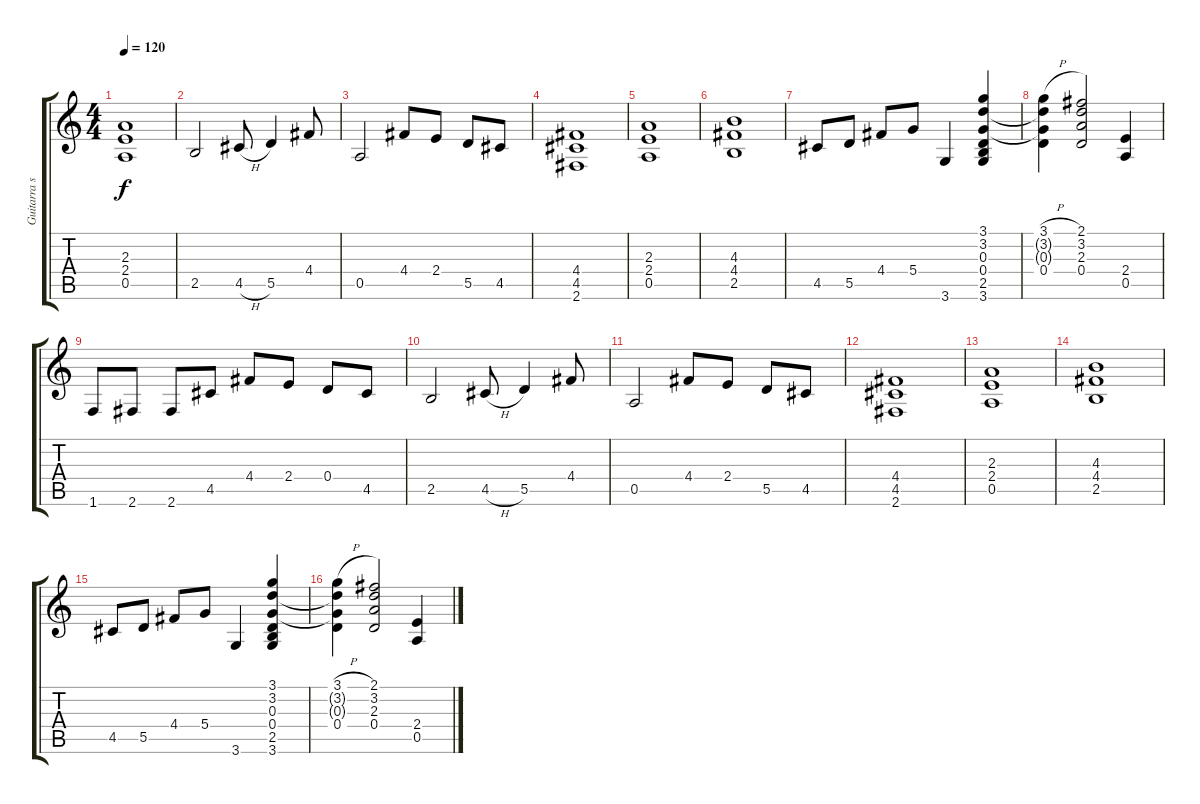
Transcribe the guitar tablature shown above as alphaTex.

\track ("Guitarra secundaria" "Guitarra s") {instrument overdrivenguitar}
\staff {score tabs}
\tuning (E4 B3 G3 D3 A2 E2) {hide}
\ts (4 4)
\tempo 120
\clef g2
\ks c
(2.3 2.4 0.5).1{dy f} |
2.5.2 4.5{h}.8 5.5.4 4.4.8 |
0.5.2 4.4.8 2.4.8 5.5.8 4.5.8 |
(4.4 4.5 2.6).1 |
(2.3 2.4 0.5).1 |
(4.3 4.4 2.5).1 |
4.5.8 5.5.8 4.4.8 5.4.8 3.6.4 (3.1 3.2 0.3 0.4 2.5 3.6).4 |
(3.1{h} 3.2{t} 0.3{t} 0.4).4 (2.1 3.2 2.3 0.4).2 (2.4 0.5).4 |
1.6.8 2.6.8 2.6.8 4.5.8 4.4.8 2.4.8 0.4.8 4.5.8 |
2.5.2 4.5{h}.8 5.5.4 4.4.8 |
0.5.2 4.4.8 2.4.8 5.5.8 4.5.8 |
(4.4 4.5 2.6).1 |
(2.3 2.4 0.5).1 |
(4.3 4.4 2.5).1 |
4.5.8 5.5.8 4.4.8 5.4.8 3.6.4 (3.1 3.2 0.3 0.4 2.5 3.6).4 |
(3.1{h} 3.2{t} 0.3{t} 0.4).4 (2.1 3.2 2.3 0.4).2 (2.4 0.5).4
